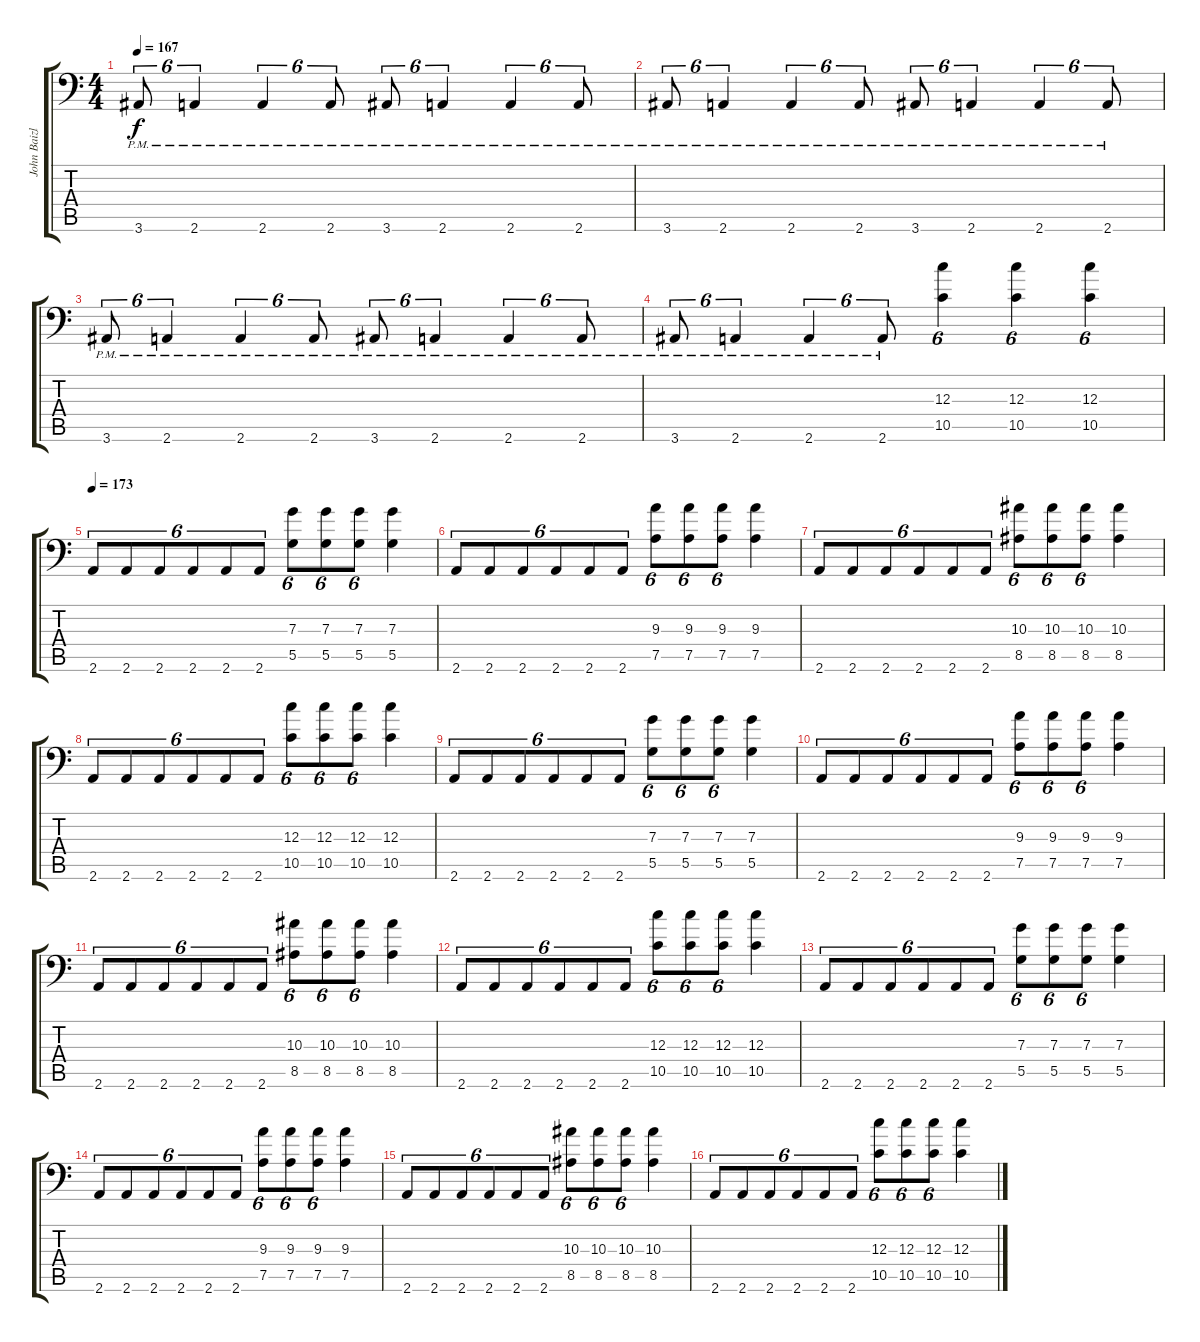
\track ("John Baizley" "John Baizl") {instrument distortionguitar}
\staff {score tabs}
\tuning (A3 E3 C3 G2 D2 G1) {hide}
\ts (4 4)
\tempo 167
\clef f4
\ks c
3.6{pm}.8{tu (6 4) dy f} 2.6{pm}.4{tu (6 4)} 2.6{pm}.4{tu (6 4)} 2.6{pm}.8{tu (6 4)} 3.6{pm}.8{tu (6 4)} 2.6{pm}.4{tu (6 4)} 2.6{pm}.4{tu (6 4)} 2.6{pm}.8{tu (6 4)} |
3.6{pm}.8{tu (6 4)} 2.6{pm}.4{tu (6 4)} 2.6{pm}.4{tu (6 4)} 2.6{pm}.8{tu (6 4)} 3.6{pm}.8{tu (6 4)} 2.6{pm}.4{tu (6 4)} 2.6{pm}.4{tu (6 4)} 2.6{pm}.8{tu (6 4)} |
3.6{pm}.8{tu (6 4)} 2.6{pm}.4{tu (6 4)} 2.6{pm}.4{tu (6 4)} 2.6{pm}.8{tu (6 4)} 3.6{pm}.8{tu (6 4)} 2.6{pm}.4{tu (6 4)} 2.6{pm}.4{tu (6 4)} 2.6{pm}.8{tu (6 4)} |
3.6{pm}.8{tu (6 4)} 2.6{pm}.4{tu (6 4)} 2.6{pm}.4{tu (6 4)} 2.6{pm}.8{tu (6 4)} (12.3 10.5).4{tu (6 4)} (12.3 10.5).4{tu (6 4)} (12.3 10.5).4{tu (6 4)} |
\tempo 173
2.6.8{tu (6 4)} 2.6.8{tu (6 4)} 2.6.8{tu (6 4)} 2.6.8{tu (6 4)} 2.6.8{tu (6 4)} 2.6.8{tu (6 4)} (7.3 5.5).8{tu (6 4)} (7.3 5.5).8{tu (6 4)} (7.3 5.5).8{tu (6 4)} (7.3 5.5).4 |
2.6.8{tu (6 4)} 2.6.8{tu (6 4)} 2.6.8{tu (6 4)} 2.6.8{tu (6 4)} 2.6.8{tu (6 4)} 2.6.8{tu (6 4)} (9.3 7.5).8{tu (6 4)} (9.3 7.5).8{tu (6 4)} (9.3 7.5).8{tu (6 4)} (9.3 7.5).4 |
2.6.8{tu (6 4)} 2.6.8{tu (6 4)} 2.6.8{tu (6 4)} 2.6.8{tu (6 4)} 2.6.8{tu (6 4)} 2.6.8{tu (6 4)} (10.3 8.5).8{tu (6 4)} (10.3 8.5).8{tu (6 4)} (10.3 8.5).8{tu (6 4)} (10.3 8.5).4 |
2.6.8{tu (6 4)} 2.6.8{tu (6 4)} 2.6.8{tu (6 4)} 2.6.8{tu (6 4)} 2.6.8{tu (6 4)} 2.6.8{tu (6 4)} (12.3 10.5).8{tu (6 4)} (12.3 10.5).8{tu (6 4)} (12.3 10.5).8{tu (6 4)} (12.3 10.5).4 |
2.6.8{tu (6 4)} 2.6.8{tu (6 4)} 2.6.8{tu (6 4)} 2.6.8{tu (6 4)} 2.6.8{tu (6 4)} 2.6.8{tu (6 4)} (7.3 5.5).8{tu (6 4)} (7.3 5.5).8{tu (6 4)} (7.3 5.5).8{tu (6 4)} (7.3 5.5).4 |
2.6.8{tu (6 4)} 2.6.8{tu (6 4)} 2.6.8{tu (6 4)} 2.6.8{tu (6 4)} 2.6.8{tu (6 4)} 2.6.8{tu (6 4)} (9.3 7.5).8{tu (6 4)} (9.3 7.5).8{tu (6 4)} (9.3 7.5).8{tu (6 4)} (9.3 7.5).4 |
2.6.8{tu (6 4)} 2.6.8{tu (6 4)} 2.6.8{tu (6 4)} 2.6.8{tu (6 4)} 2.6.8{tu (6 4)} 2.6.8{tu (6 4)} (10.3 8.5).8{tu (6 4)} (10.3 8.5).8{tu (6 4)} (10.3 8.5).8{tu (6 4)} (10.3 8.5).4 |
2.6.8{tu (6 4)} 2.6.8{tu (6 4)} 2.6.8{tu (6 4)} 2.6.8{tu (6 4)} 2.6.8{tu (6 4)} 2.6.8{tu (6 4)} (12.3 10.5).8{tu (6 4)} (12.3 10.5).8{tu (6 4)} (12.3 10.5).8{tu (6 4)} (12.3 10.5).4 |
2.6.8{tu (6 4)} 2.6.8{tu (6 4)} 2.6.8{tu (6 4)} 2.6.8{tu (6 4)} 2.6.8{tu (6 4)} 2.6.8{tu (6 4)} (7.3 5.5).8{tu (6 4)} (7.3 5.5).8{tu (6 4)} (7.3 5.5).8{tu (6 4)} (7.3 5.5).4 |
2.6.8{tu (6 4)} 2.6.8{tu (6 4)} 2.6.8{tu (6 4)} 2.6.8{tu (6 4)} 2.6.8{tu (6 4)} 2.6.8{tu (6 4)} (9.3 7.5).8{tu (6 4)} (9.3 7.5).8{tu (6 4)} (9.3 7.5).8{tu (6 4)} (9.3 7.5).4 |
2.6.8{tu (6 4)} 2.6.8{tu (6 4)} 2.6.8{tu (6 4)} 2.6.8{tu (6 4)} 2.6.8{tu (6 4)} 2.6.8{tu (6 4)} (10.3 8.5).8{tu (6 4)} (10.3 8.5).8{tu (6 4)} (10.3 8.5).8{tu (6 4)} (10.3 8.5).4 |
2.6.8{tu (6 4)} 2.6.8{tu (6 4)} 2.6.8{tu (6 4)} 2.6.8{tu (6 4)} 2.6.8{tu (6 4)} 2.6.8{tu (6 4)} (12.3 10.5).8{tu (6 4)} (12.3 10.5).8{tu (6 4)} (12.3 10.5).8{tu (6 4)} (12.3 10.5).4
